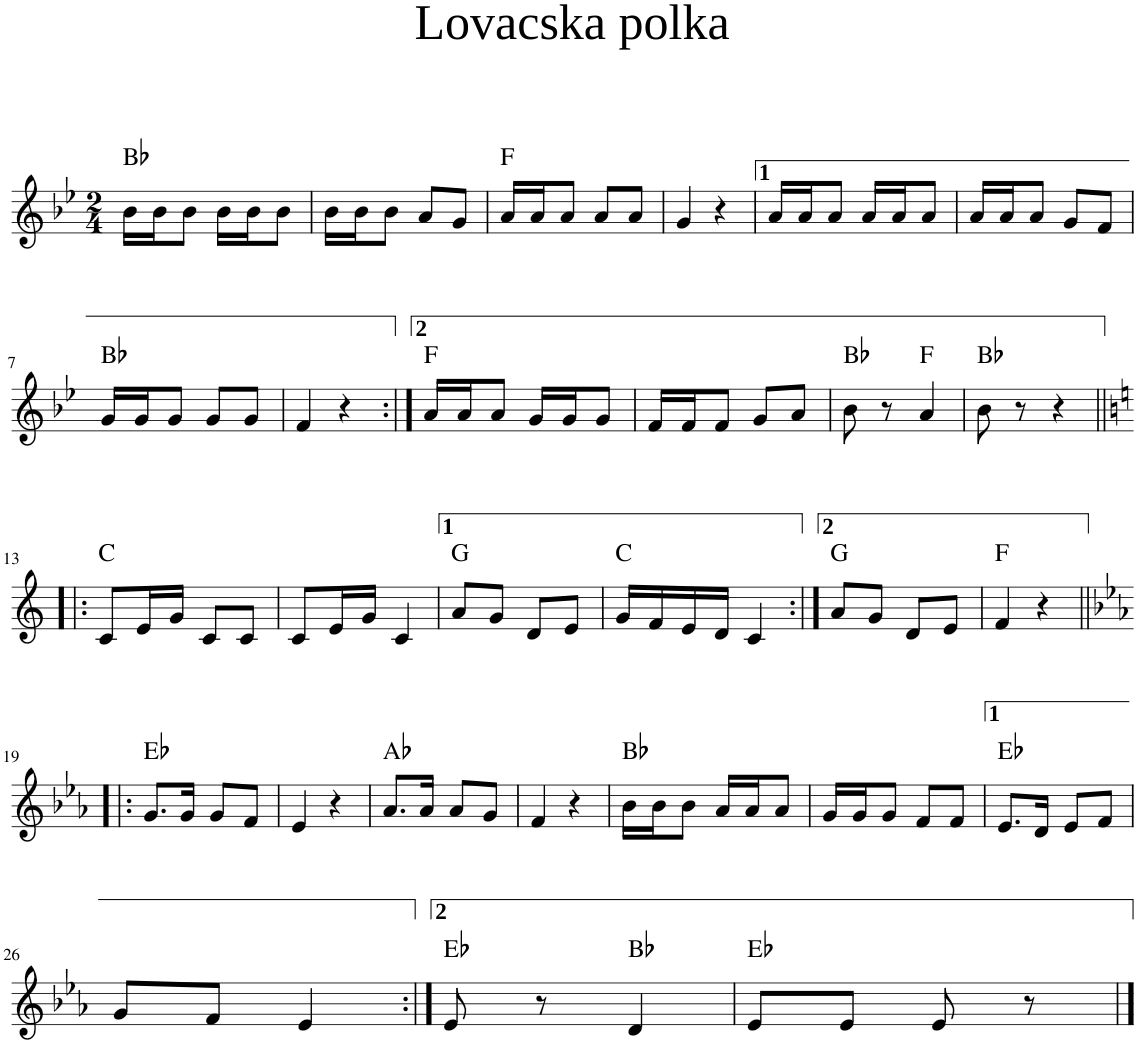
**kern	**harte
*part1	*part1
*staff1	*
*I"Piano	*
*I'Pno	*
*clefG2	*
*k[b-e-]	*
*M2/4	*
=1	=1
16b-\LL	Bb:maj
16b-\J	.
8b-\J	.
16b-\LL	.
16b-\J	.
8b-\J	.
=2	=2
16b-\LL	.
16b-\J	.
8b-\J	.
8a/L	.
8g/J	.
=3	=3
16a/LL	F:maj
16a/J	.
8a/J	.
8a/L	.
8a/J	.
=4	=4
4g/	.
4r	.
=5	=5
16a/LL	.
16a/J	.
8a/J	.
16a/LL	.
16a/J	.
8a/J	.
=6	=6
16a/LL	.
16a/J	.
8a/J	.
8g/L	.
8f/J	.
!!LO:LB:g=z
=7	=7
16g/LL	Bb:maj
16g/J	.
8g/J	.
8g/L	.
8g/J	.
=8	=8
4f/	.
4r	.
=9:|!	=9:|!
16a/LL	F:maj
16a/J	.
8a/J	.
16g/LL	.
16g/J	.
8g/J	.
=10	=10
16f/LL	.
16f/J	.
8f/J	.
8g/L	.
8a/J	.
=11	=11
8b-\	Bb:maj
8r	.
4a/	F:maj
=12	=12
8b-\	Bb:maj
8r	.
4r	.
!!LO:LB:g=z
=13!|:	=13!|:
*k[]	*
8c/L	C:maj
16e/L	.
16g/JJ	.
8c/L	.
8c/J	.
=14	=14
8c/L	.
16e/L	.
16g/JJ	.
4c/	.
=15	=15
8a/L	G:maj
8g/J	.
8d/L	.
8e/J	.
=16	=16
16g/LL	C:maj
16f/	.
16e/	.
16d/JJ	.
4c/	.
=17:|!	=17:|!
8a/L	G:maj
8g/J	.
8d/L	.
8e/J	.
=18	=18
4f/	F:maj
4r	.
!!LO:LB:g=z
=19!|:	=19!|:
*k[b-e-a-]	*
8.g/L	Eb:maj
16g/Jk	.
8g/L	.
8f/J	.
=20	=20
4e-/	.
4r	.
=21	=21
8.a-/L	Ab:maj
16a-/Jk	.
8a-/L	.
8g/J	.
=22	=22
4f/	.
4r	.
=23	=23
16b-\LL	Bb:maj
16b-\J	.
8b-\J	.
16a-/LL	.
16a-/J	.
8a-/J	.
=24	=24
16g/LL	.
16g/J	.
8g/J	.
8f/L	.
8f/J	.
=25	=25
8.e-/L	Eb:maj
16d/Jk	.
8e-/L	.
8f/J	.
!!LO:LB:g=z
=26	=26
8g/L	.
8f/J	.
4e-/	.
=27:|!	=27:|!
8e-/	Eb:maj
8r	.
4d/	Bb:maj
=28	=28
8e-/L	Eb:maj
8e-/J	.
8e-/	.
8r	.
==	==
*-	*-
